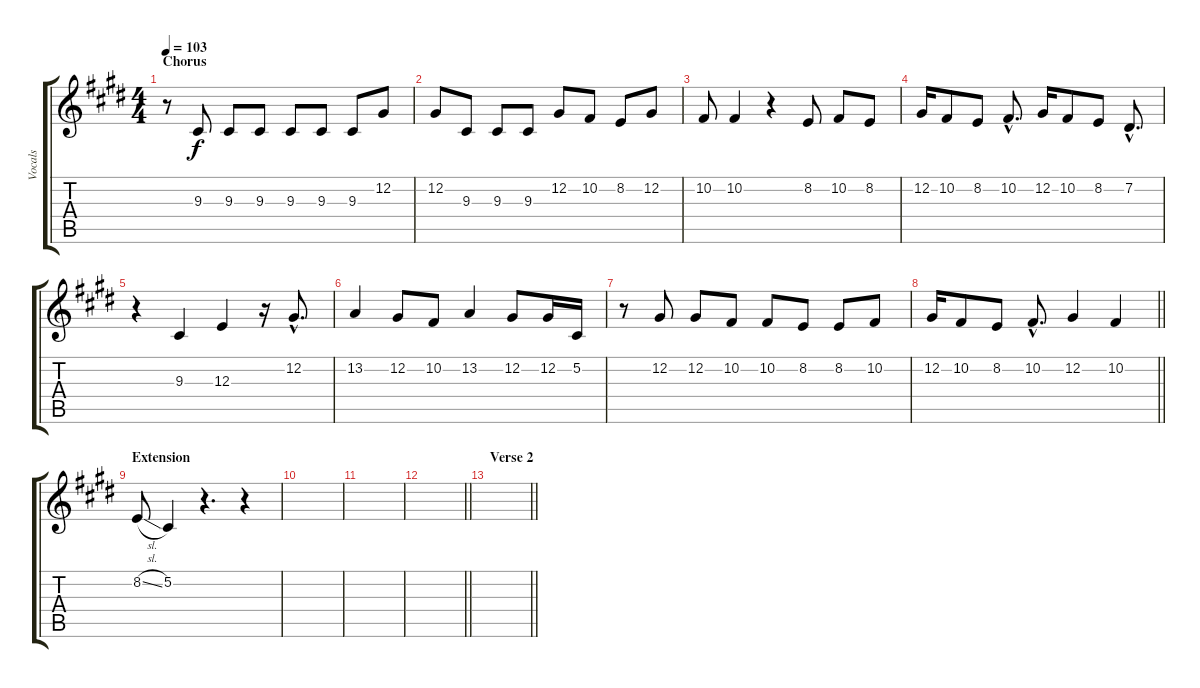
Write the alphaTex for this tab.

\track ("Vocals" "Vocals") {instrument oboe}
\staff {score tabs}
\tuning (Db4 Ab3 E3 B2 Gb2 Db2) {hide}
\ts (4 4)
\section ("" "Chorus")
\tempo 103
\clef g2
\ks c#minor
r.8{dy f} 9.3.8 9.3.8 9.3.8 9.3.8 9.3.8 9.3.8 12.2.8 |
12.2.8 9.3.8 9.3.8 9.3.8 12.2.8 10.2.8 8.2.8 12.2.8 |
10.2.8 10.2.4 r.4 8.2.8 10.2.8 8.2.8 |
12.2.16 10.2.8 8.2.8 10.2{hac}.8{d} 12.2.16 10.2.8 8.2.8 7.2{hac}.8{d} |
r.4 9.3.4 12.3.4 r.16 12.2{hac}.8{d} |
13.2.4 12.2.8 10.2.8 13.2.4 12.2.8 12.2.16 5.2.16 |
r.8 12.2.8 12.2.8 10.2.8 10.2.8 8.2.8 8.2.8 10.2.8 |
\barLineRight lightlight
12.2.16 10.2.8 8.2.8 10.2{hac}.8{d} 12.2.4 10.2.4 |
\section ("" "Extension")
8.2{sl}.8 5.2.4 r.4{d} r.4 |
|
|
\barLineRight lightlight
|
\section ("" "Verse 2")
\barLineRight lightlight
